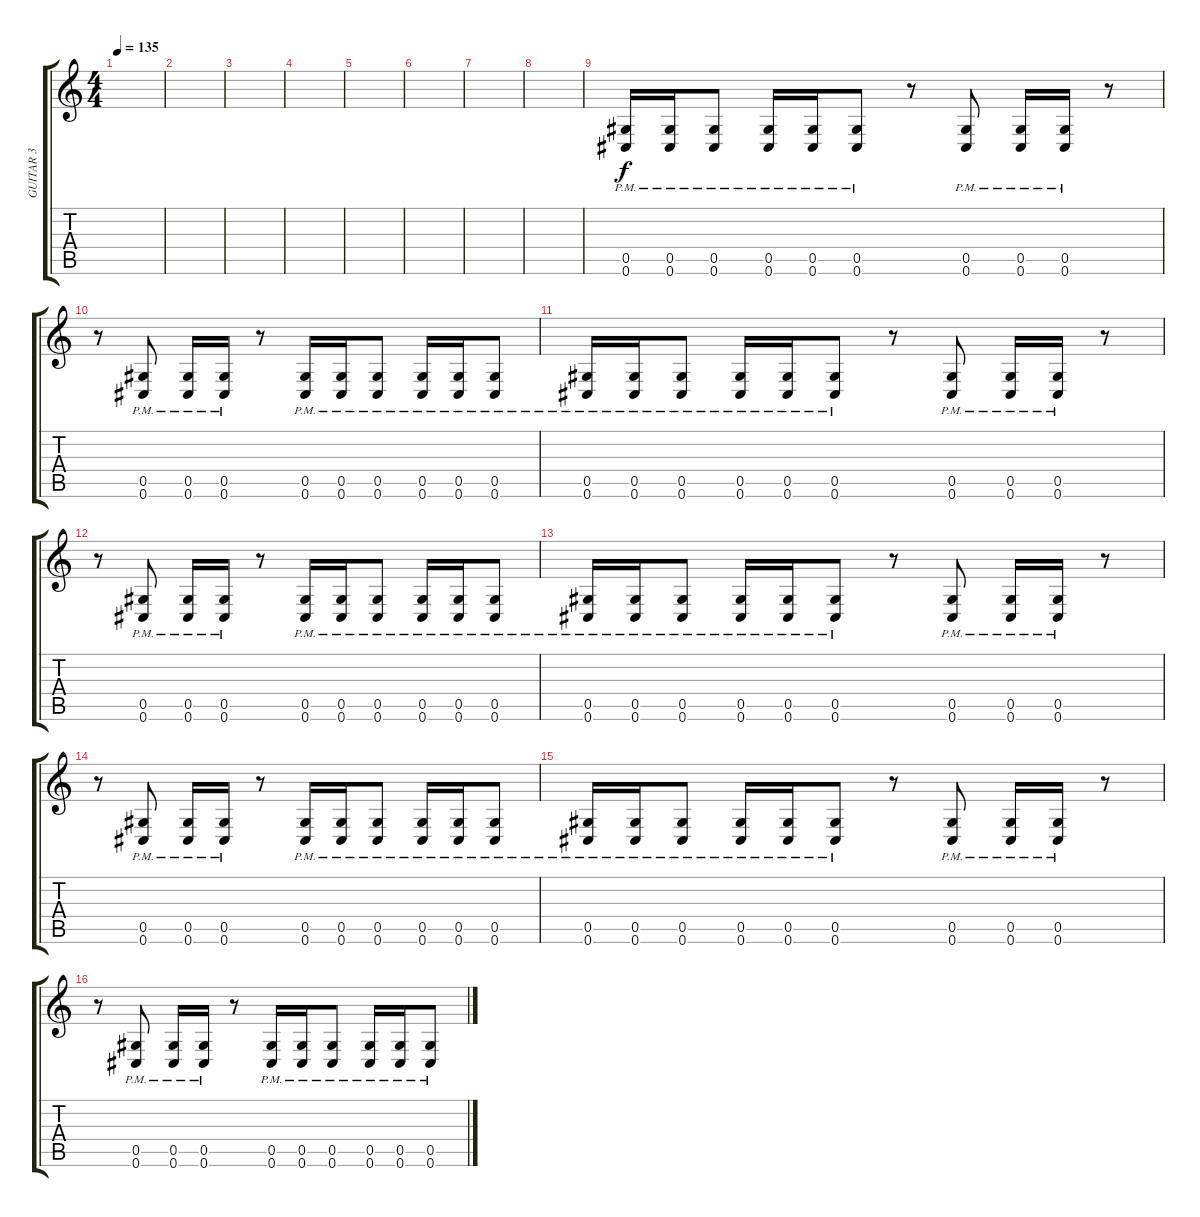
\track ("GUITAR 3" "GUITAR 3") {instrument distortionguitar}
\staff {score tabs}
\tuning (Eb4 Bb3 Gb3 Db3 Ab2 Db2) {hide}
\ts (4 4)
\tempo 135
\clef g2
\ks c
|
|
|
|
|
|
|
|
(0.5{pm} 0.6{pm}).16 (0.5{pm} 0.6{pm}).16 (0.5{pm} 0.6{pm}).8 (0.5{pm} 0.6{pm}).16 (0.5{pm} 0.6{pm}).16 (0.5{pm} 0.6{pm}).8 r.8 (0.5{pm} 0.6{pm}).8 (0.5{pm} 0.6{pm}).16 (0.5{pm} 0.6{pm}).16 r.8 |
r.8 (0.5{pm} 0.6{pm}).8 (0.5{pm} 0.6{pm}).16 (0.5{pm} 0.6{pm}).16 r.8 (0.5{pm} 0.6{pm}).16 (0.5{pm} 0.6{pm}).16 (0.5{pm} 0.6{pm}).8 (0.5{pm} 0.6{pm}).16 (0.5{pm} 0.6{pm}).16 (0.5{pm} 0.6{pm}).8 |
(0.5{pm} 0.6{pm}).16 (0.5{pm} 0.6{pm}).16 (0.5{pm} 0.6{pm}).8 (0.5{pm} 0.6{pm}).16 (0.5{pm} 0.6{pm}).16 (0.5{pm} 0.6{pm}).8 r.8 (0.5{pm} 0.6{pm}).8 (0.5{pm} 0.6{pm}).16 (0.5{pm} 0.6{pm}).16 r.8 |
r.8 (0.5{pm} 0.6{pm}).8 (0.5{pm} 0.6{pm}).16 (0.5{pm} 0.6{pm}).16 r.8 (0.5{pm} 0.6{pm}).16 (0.5{pm} 0.6{pm}).16 (0.5{pm} 0.6{pm}).8 (0.5{pm} 0.6{pm}).16 (0.5{pm} 0.6{pm}).16 (0.5{pm} 0.6{pm}).8 |
(0.5{pm} 0.6{pm}).16 (0.5{pm} 0.6{pm}).16 (0.5{pm} 0.6{pm}).8 (0.5{pm} 0.6{pm}).16 (0.5{pm} 0.6{pm}).16 (0.5{pm} 0.6{pm}).8 r.8 (0.5{pm} 0.6{pm}).8 (0.5{pm} 0.6{pm}).16 (0.5{pm} 0.6{pm}).16 r.8 |
r.8 (0.5{pm} 0.6{pm}).8 (0.5{pm} 0.6{pm}).16 (0.5{pm} 0.6{pm}).16 r.8 (0.5{pm} 0.6{pm}).16 (0.5{pm} 0.6{pm}).16 (0.5{pm} 0.6{pm}).8 (0.5{pm} 0.6{pm}).16 (0.5{pm} 0.6{pm}).16 (0.5{pm} 0.6{pm}).8 |
(0.5{pm} 0.6{pm}).16 (0.5{pm} 0.6{pm}).16 (0.5{pm} 0.6{pm}).8 (0.5{pm} 0.6{pm}).16 (0.5{pm} 0.6{pm}).16 (0.5{pm} 0.6{pm}).8 r.8 (0.5{pm} 0.6{pm}).8 (0.5{pm} 0.6{pm}).16 (0.5{pm} 0.6{pm}).16 r.8 |
r.8 (0.5{pm} 0.6{pm}).8 (0.5{pm} 0.6{pm}).16 (0.5{pm} 0.6{pm}).16 r.8 (0.5{pm} 0.6{pm}).16 (0.5{pm} 0.6{pm}).16 (0.5{pm} 0.6{pm}).8 (0.5{pm} 0.6{pm}).16 (0.5{pm} 0.6{pm}).16 (0.5{pm} 0.6{pm}).8
